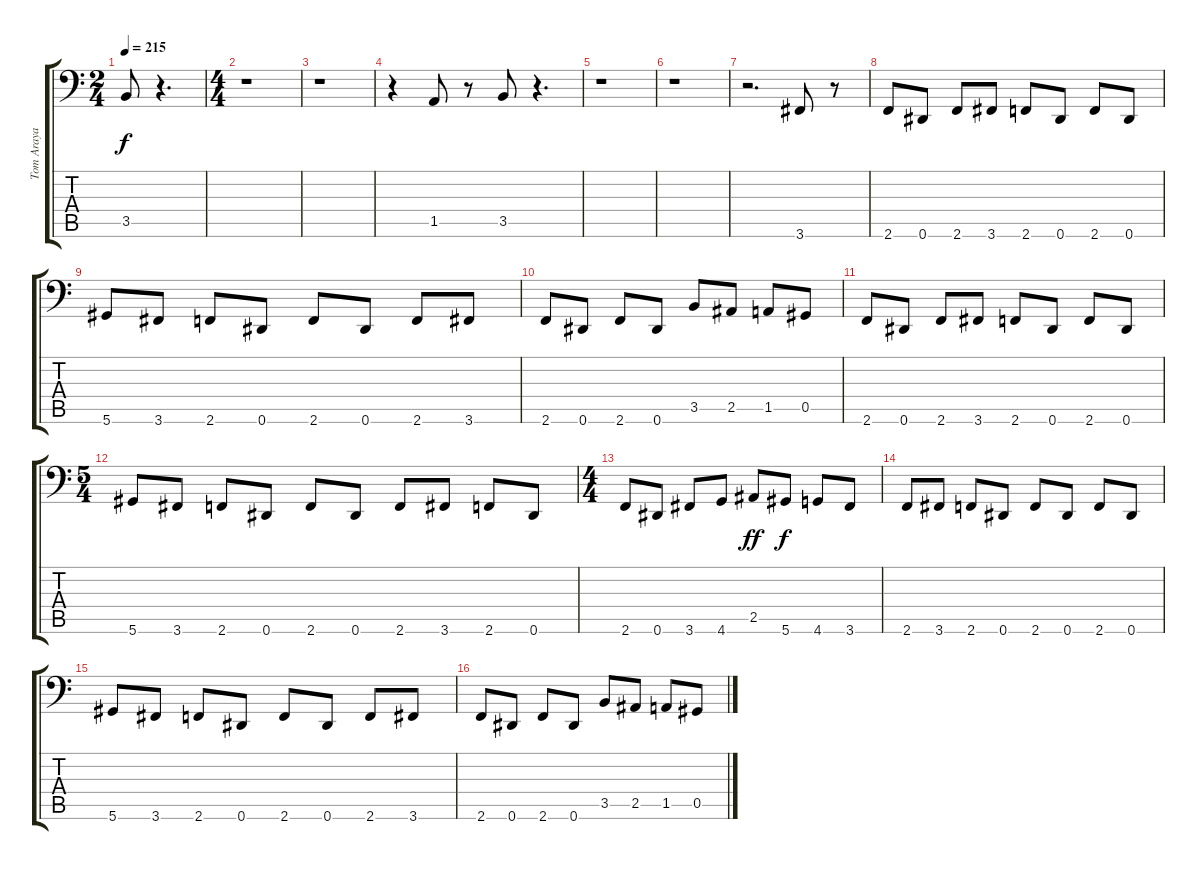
\track ("Tom Araya" "Tom Araya") {instrument electricbasspick}
\staff {score tabs}
\tuning (Eb3 Bb2 Gb2 Db2 Ab1 Eb1) {hide}
\ts (2 4)
\tempo 215
\clef f4
\ks c
3.5.8{dy f instrument electricbasspick} r.4{d} |
\ts (4 4)
r.1 |
r.1 |
r.4 1.5.8 r.8 3.5.8 r.4{d} |
r.1 |
r.1 |
r.2{d} 3.6.8 r.8 |
2.6.8 0.6.8 2.6.8 3.6.8 2.6.8 0.6.8 2.6.8 0.6.8 |
5.6.8 3.6.8 2.6.8 0.6.8 2.6.8 0.6.8 2.6.8 3.6.8 |
2.6.8 0.6.8 2.6.8 0.6.8 3.5.8 2.5.8 1.5.8 0.5.8 |
2.6.8 0.6.8 2.6.8 3.6.8 2.6.8 0.6.8 2.6.8 0.6.8 |
\ts (5 4)
5.6.8 3.6.8 2.6.8 0.6.8 2.6.8 0.6.8 2.6.8 3.6.8 2.6.8 0.6.8 |
\ts (4 4)
2.6.8 0.6.8 3.6.8 4.6.8 2.5.8{dy ff} 5.6.8{dy f} 4.6.8 3.6.8 |
2.6.8 3.6.8 2.6.8 0.6.8 2.6.8 0.6.8 2.6.8 0.6.8 |
5.6.8 3.6.8 2.6.8 0.6.8 2.6.8 0.6.8 2.6.8 3.6.8 |
2.6.8 0.6.8 2.6.8 0.6.8 3.5.8 2.5.8 1.5.8 0.5.8
